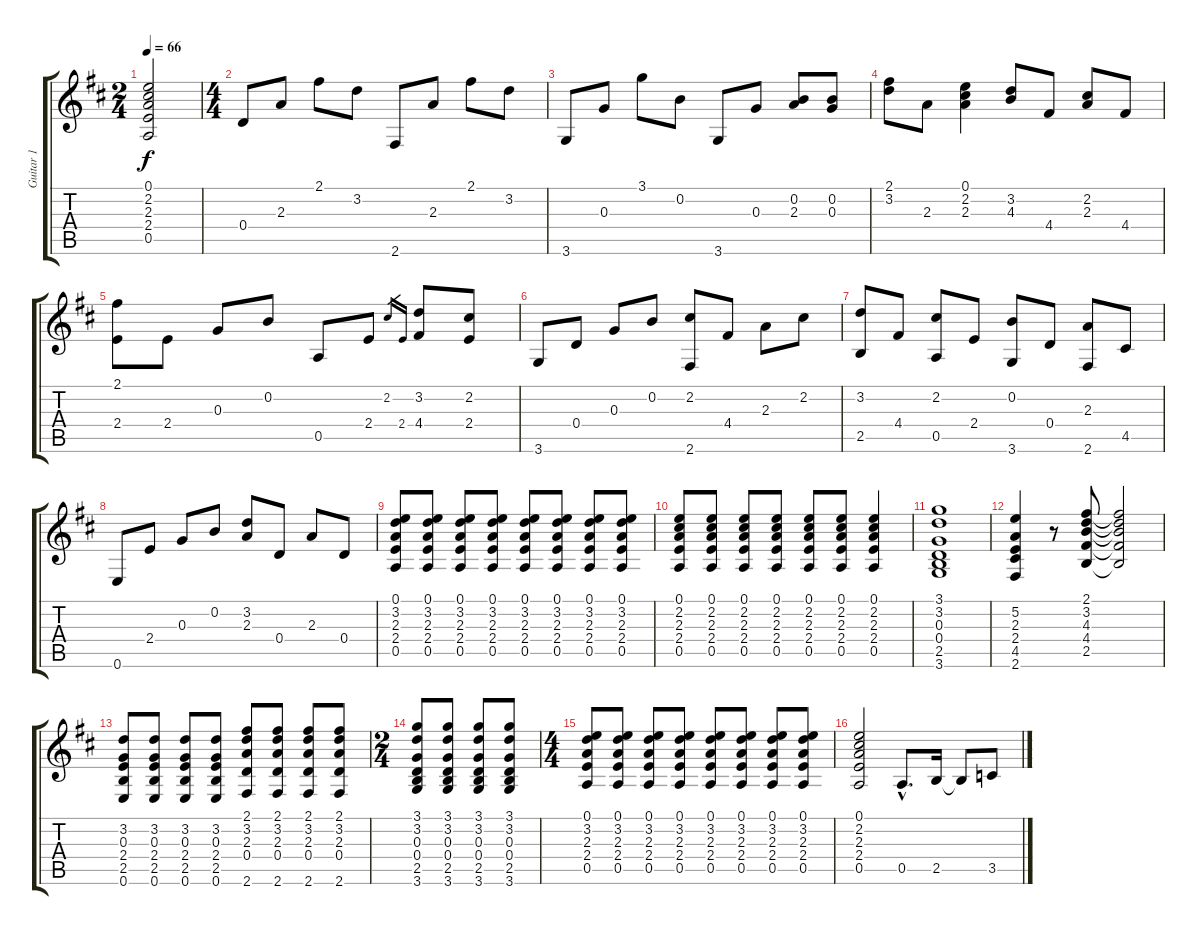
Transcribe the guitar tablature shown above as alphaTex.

\track ("Guitar 1" "Guitar 1") {instrument acousticguitarsteel}
\staff {score tabs}
\tuning (E4 B3 G3 D3 A2 E2) {hide}
\ts (2 4)
\tempo 66
\clef g2
\ks d
(0.1 2.2 2.3 2.4 0.5).2{dy f} |
\ts (4 4)
0.4.8 2.3.8 2.1.8 3.2.8 2.6.8 2.3.8 2.1.8 3.2.8 |
3.6.8 0.3.8 3.1.8 0.2.8 3.6.8 0.3.8 (0.2 2.3).8 (0.2 0.3).8 |
(2.1 3.2).8 2.3.8 (0.1 2.2 2.3).4 (3.2 4.3).8 4.4.8 (2.2 2.3).8 4.4.8 |
(2.1 2.4).8 2.4.8 0.3.8 0.2.8 0.5.8 2.4.8 2.2.16{gr} 2.4.16{gr} (3.2 4.4).8 (2.2 2.4).8 |
3.6.8 0.4.8 0.3.8 0.2.8 (2.2 2.6).8 4.4.8 2.3.8 2.2.8 |
(3.2 2.5).8 4.4.8 (2.2 0.5).8 2.4.8 (0.2 3.6).8 0.4.8 (2.3 2.6).8 4.5.8 |
0.6.8 2.4.8 0.3.8 0.2.8 (3.2 2.3).8 0.4.8 2.3.8 0.4.8 |
(0.1 3.2 2.3 2.4 0.5).8 (0.1 3.2 2.3 2.4 0.5).8 (0.1 3.2 2.3 2.4 0.5).8 (0.1 3.2 2.3 2.4 0.5).8 (0.1 3.2 2.3 2.4 0.5).8 (0.1 3.2 2.3 2.4 0.5).8 (0.1 3.2 2.3 2.4 0.5).8 (0.1 3.2 2.3 2.4 0.5).8 |
(0.1 2.2 2.3 2.4 0.5).8 (0.1 2.2 2.3 2.4 0.5).8 (0.1 2.2 2.3 2.4 0.5).8 (0.1 2.2 2.3 2.4 0.5).8 (0.1 2.2 2.3 2.4 0.5).8 (0.1 2.2 2.3 2.4 0.5).8 (0.1 2.2 2.3 2.4 0.5).4 |
(3.1 3.2 0.3 0.4 2.5 3.6).1 |
(5.2 2.3 2.4 4.5 2.6).4 r.8 (2.1 3.2 4.3 4.4 2.5).8 (2.1{t} 3.2{t} 4.3{t} 4.4{t} 2.5{t}).2 |
(3.2 0.3 2.4 2.5 0.6).8 (3.2 0.3 2.4 2.5 0.6).8 (3.2 0.3 2.4 2.5 0.6).8 (3.2 0.3 2.4 2.5 0.6).8 (2.1 3.2 2.3 0.4 2.6).8 (2.1 3.2 2.3 0.4 2.6).8 (2.1 3.2 2.3 0.4 2.6).8 (2.1 3.2 2.3 0.4 2.6).8 |
\ts (2 4)
(3.1 3.2 0.3 0.4 2.5 3.6).8 (3.1 3.2 0.3 0.4 2.5 3.6).8 (3.1 3.2 0.3 0.4 2.5 3.6).8 (3.1 3.2 0.3 0.4 2.5 3.6).8 |
\ts (4 4)
(0.1 3.2 2.3 2.4 0.5).8 (0.1 3.2 2.3 2.4 0.5).8 (0.1 3.2 2.3 2.4 0.5).8 (0.1 3.2 2.3 2.4 0.5).8 (0.1 3.2 2.3 2.4 0.5).8 (0.1 3.2 2.3 2.4 0.5).8 (0.1 3.2 2.3 2.4 0.5).8 (0.1 3.2 2.3 2.4 0.5).8 |
(0.1 2.2 2.3 2.4 0.5).2 0.5{hac}.8{d} 2.5.16 2.5{t}.8 3.5.8
